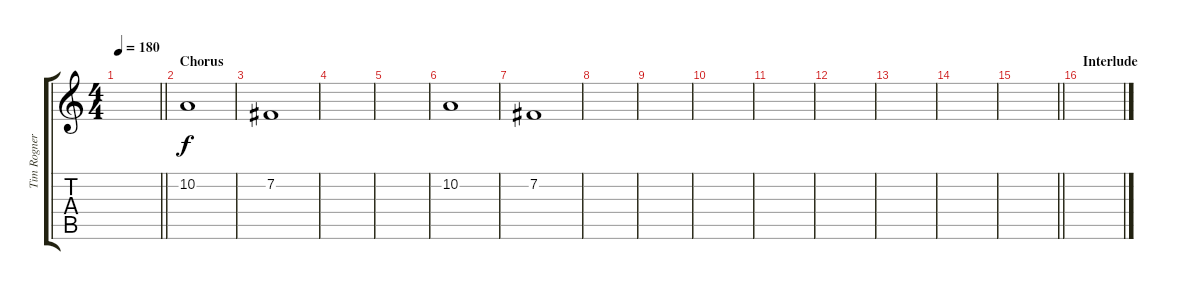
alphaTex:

\track ("Tim Rogner - Back Vocals" "Tim Rogner") {instrument tenorsax}
\staff {score tabs}
\tuning (E4 B3 G3 D3 A2 E2) {hide}
\ts (4 4)
\tempo 180
\clef g2
\barLineRight lightlight
\ks c
|
\section ("" "Chorus")
10.2.1 |
7.2.1 |
|
|
10.2.1 |
7.2.1 |
|
|
|
|
|
|
|
\barLineRight lightlight
|
\section ("" "Interlude")
